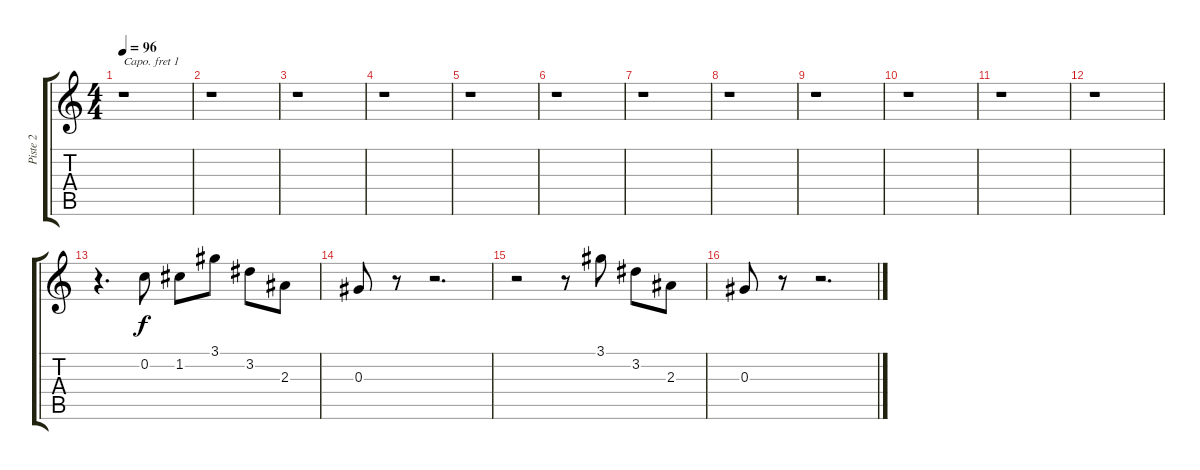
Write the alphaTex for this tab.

\track ("Piste 2" "Piste 2") {instrument distortionguitar}
\staff {score tabs}
\capo 1
\tuning (E4 B3 G3 D3 A2 E2) {hide}
\ts (4 4)
\tempo 96
\clef g2
\ks c
r.1{dy f instrument distortionguitar} |
r.1 |
r.1 |
r.1 |
r.1 |
r.1 |
r.1 |
r.1 |
r.1 |
r.1 |
r.1 |
r.1 |
r.4{d} 0.2.8{volume 11} 1.2.8 3.1.8 3.2.8 2.3.8 |
0.3.8 r.8 r.2{d} |
r.2 r.8 3.1.8{volume 8} 3.2.8 2.3.8 |
0.3.8 r.8 r.2{d}
